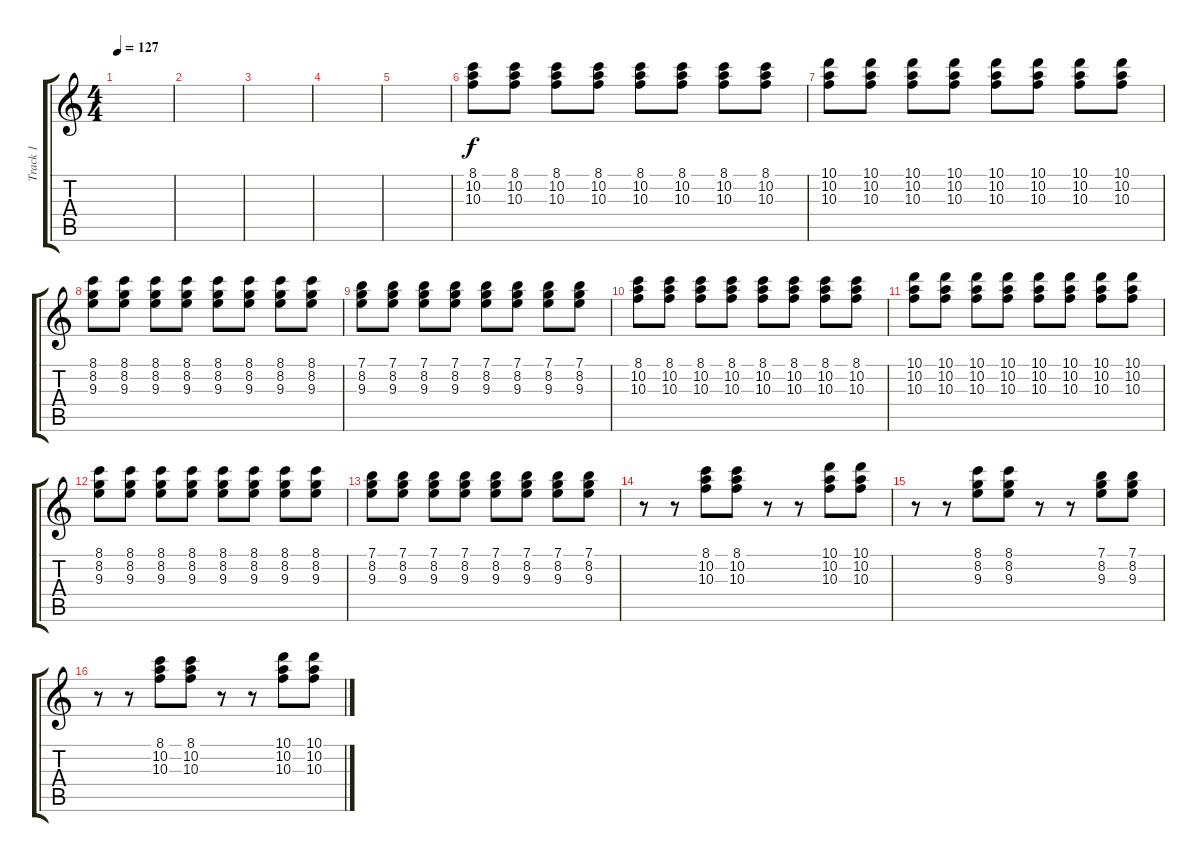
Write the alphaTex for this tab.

\track ("Track 1" "Track 1") {instrument distortionguitar}
\staff {score tabs}
\tuning (E4 B3 G3 D3 A2 E2) {hide}
\ts (4 4)
\tempo 127
\clef g2
\ks c
|
|
|
|
|
(8.1 10.2 10.3).8 (8.1 10.2 10.3).8 (8.1 10.2 10.3).8 (8.1 10.2 10.3).8 (8.1 10.2 10.3).8 (8.1 10.2 10.3).8 (8.1 10.2 10.3).8 (8.1 10.2 10.3).8 |
(10.1 10.2 10.3).8 (10.1 10.2 10.3).8 (10.1 10.2 10.3).8 (10.1 10.2 10.3).8 (10.1 10.2 10.3).8 (10.1 10.2 10.3).8 (10.1 10.2 10.3).8 (10.1 10.2 10.3).8 |
(8.1 8.2 9.3).8 (8.1 8.2 9.3).8 (8.1 8.2 9.3).8 (8.1 8.2 9.3).8 (8.1 8.2 9.3).8 (8.1 8.2 9.3).8 (8.1 8.2 9.3).8 (8.1 8.2 9.3).8 |
(7.1 8.2 9.3).8 (7.1 8.2 9.3).8 (7.1 8.2 9.3).8 (7.1 8.2 9.3).8 (7.1 8.2 9.3).8 (7.1 8.2 9.3).8 (7.1 8.2 9.3).8 (7.1 8.2 9.3).8 |
(8.1 10.2 10.3).8 (8.1 10.2 10.3).8 (8.1 10.2 10.3).8 (8.1 10.2 10.3).8 (8.1 10.2 10.3).8 (8.1 10.2 10.3).8 (8.1 10.2 10.3).8 (8.1 10.2 10.3).8 |
(10.1 10.2 10.3).8 (10.1 10.2 10.3).8 (10.1 10.2 10.3).8 (10.1 10.2 10.3).8 (10.1 10.2 10.3).8 (10.1 10.2 10.3).8 (10.1 10.2 10.3).8 (10.1 10.2 10.3).8 |
(8.1 8.2 9.3).8 (8.1 8.2 9.3).8 (8.1 8.2 9.3).8 (8.1 8.2 9.3).8 (8.1 8.2 9.3).8 (8.1 8.2 9.3).8 (8.1 8.2 9.3).8 (8.1 8.2 9.3).8 |
(7.1 8.2 9.3).8 (7.1 8.2 9.3).8 (7.1 8.2 9.3).8 (7.1 8.2 9.3).8 (7.1 8.2 9.3).8 (7.1 8.2 9.3).8 (7.1 8.2 9.3).8 (7.1 8.2 9.3).8 |
r.8 r.8 (8.1 10.2 10.3).8 (8.1 10.2 10.3).8 r.8 r.8 (10.1 10.2 10.3).8 (10.1 10.2 10.3).8 |
r.8 r.8 (8.1 8.2 9.3).8 (8.1 8.2 9.3).8 r.8 r.8 (7.1 8.2 9.3).8 (7.1 8.2 9.3).8 |
r.8 r.8 (8.1 10.2 10.3).8 (8.1 10.2 10.3).8 r.8 r.8 (10.1 10.2 10.3).8 (10.1 10.2 10.3).8
